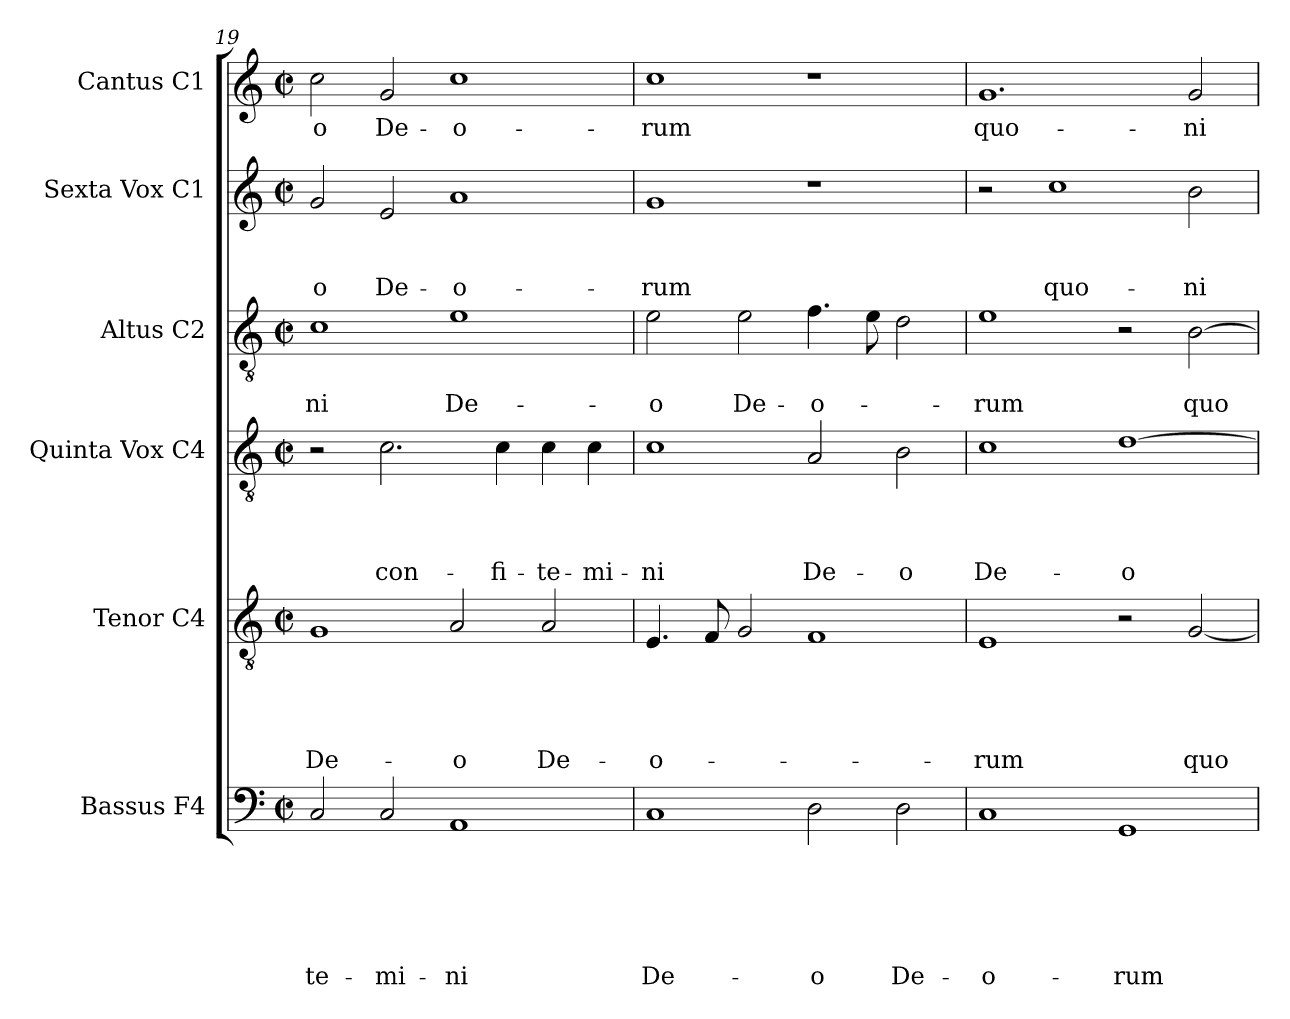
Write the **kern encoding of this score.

**kern	**text	**text	**text	**text	**text	**text	**kern	**text	**text	**text	**text	**text	**kern	**text	**text	**text	**text	**kern	**text	**text	**kern	**text	**text	**text	**kern	**text
*part6	*part6	*part6	*part6	*part6	*part6	*part6	*part5	*part5	*part5	*part5	*part5	*part5	*part4	*part4	*part4	*part4	*part4	*part3	*part3	*part3	*part2	*part2	*part2	*part2	*part1	*part1
*staff6	*staff6	*staff6	*staff6	*staff6	*staff6	*staff6	*staff5	*staff5	*staff5	*staff5	*staff5	*staff5	*staff4	*staff4	*staff4	*staff4	*staff4	*staff3	*staff3	*staff3	*staff2	*staff2	*staff2	*staff2	*staff1	*staff1
*I"Bassus F4	*	*	*	*	*	*	*I"Tenor C4	*	*	*	*	*	*I"Quinta Vox C4	*	*	*	*	*I"Altus C2	*	*	*I"Sexta Vox C1	*	*	*	*I"Cantus C1	*
*I'B	*	*	*	*	*	*	*I'T	*	*	*	*	*	*	*	*	*	*	*I'A	*	*	*	*	*	*	*I'C	*
*clefF4	*	*	*	*	*	*	*clefGv2	*	*	*	*	*	*clefGv2	*	*	*	*	*clefGv2	*	*	*clefG2	*	*	*	*clefG2	*
*k[]	*	*	*	*	*	*	*k[]	*	*	*	*	*	*k[]	*	*	*	*	*k[]	*	*	*k[]	*	*	*	*k[]	*
*C:	*	*	*	*	*	*	*C:	*	*	*	*	*	*C:	*	*	*	*	*C:	*	*	*C:	*	*	*	*C:	*
*M2/2	*	*	*	*	*	*	*M2/2	*	*	*	*	*	*M2/2	*	*	*	*	*M2/2	*	*	*M2/2	*	*	*	*M2/2	*
*met(c|)	*	*	*	*	*	*	*met(c|)	*	*	*	*	*	*met(c|)	*	*	*	*	*met(c|)	*	*	*met(c|)	*	*	*	*met(c|)	*
=19	=19	=19	=19	=19	=19	=19	=19	=19	=19	=19	=19	=19	=19	=19	=19	=19	=19	=19	=19	=19	=19	=19	=19	=19	=19	=19
!	!	!	!	!	!	!LO:LY:b	!	!	!	!	!	!LO:LY:b	!	!	!	!	!	!	!	!LO:LY:b	!	!	!	!LO:LY:b	!	!LO:LY:b
2C/	.	.	.	.	.	-te-	1G	.	.	.	.	De-	2r	.	.	.	.	1c	.	-ni	2g/	.	.	-o	2cc\	-o
!	!	!	!	!	!	!LO:LY:b	!	!	!	!	!	!	!	!	!	!	!LO:LY:b	!	!	!	!	!	!	!LO:LY:b	!	!LO:LY:b
2C/	.	.	.	.	.	-mi-	.	.	.	.	.	.	2.c\	.	.	.	con-	.	.	.	2e/	.	.	De-	2g/	De-
!	!	!	!	!	!	!LO:LY:b	!	!	!	!	!	!LO:LY:b	!	!	!	!	!	!	!	!LO:LY:b	!	!	!	!LO:LY:b	!	!LO:LY:b
1AA	.	.	.	.	.	-ni	2A/	.	.	.	.	-o	.	.	.	.	.	1e	.	De-	1a	.	.	-o-	1cc	-o-
!	!	!	!	!	!	!	!	!	!	!	!	!	!	!	!	!	!LO:LY:b	!	!	!	!	!	!	!	!	!
.	.	.	.	.	.	.	.	.	.	.	.	.	4c\	.	.	.	-fi-	.	.	.	.	.	.	.	.	.
!	!	!	!	!	!	!	!	!	!	!	!	!LO:LY:b	!	!	!	!	!LO:LY:b	!	!	!	!	!	!	!	!	!
.	.	.	.	.	.	.	2A/	.	.	.	.	De-	4c\	.	.	.	-te-	.	.	.	.	.	.	.	.	.
!	!	!	!	!	!	!	!	!	!	!	!	!	!	!	!	!	!LO:LY:b	!	!	!	!	!	!	!	!	!
.	.	.	.	.	.	.	.	.	.	.	.	.	4c\	.	.	.	-mi-	.	.	.	.	.	.	.	.	.
=20	=20	=20	=20	=20	=20	=20	=20	=20	=20	=20	=20	=20	=20	=20	=20	=20	=20	=20	=20	=20	=20	=20	=20	=20	=20	=20
!	!	!	!	!	!	!LO:LY:b	!	!	!	!	!	!LO:LY:b	!	!	!	!	!LO:LY:b	!	!	!LO:LY:b	!	!	!	!LO:LY:b	!	!LO:LY:b
1C	.	.	.	.	.	De-	4.E/	.	.	.	.	-o-	1c	.	.	.	-ni	2e\	.	-o	1g	.	.	-rum	1cc	-rum
.	.	.	.	.	.	.	8F/	.	.	.	.	.	.	.	.	.	.	.	.	.	.	.	.	.	.	.
!	!	!	!	!	!	!	!	!	!	!	!	!	!	!	!	!	!	!	!	!LO:LY:b	!	!	!	!	!	!
.	.	.	.	.	.	.	2G/	.	.	.	.	.	.	.	.	.	.	2e\	.	De-	.	.	.	.	.	.
!	!	!	!	!	!	!LO:LY:b	!	!	!	!	!	!	!	!	!	!	!LO:LY:b	!	!	!LO:LY:b	!	!	!	!	!	!
2D\	.	.	.	.	.	-o	1F	.	.	.	.	.	2A/	.	.	.	De-	4.f\	.	-o-	1r	.	.	.	1r	.
.	.	.	.	.	.	.	.	.	.	.	.	.	.	.	.	.	.	8e\	.	.	.	.	.	.	.	.
!	!	!	!	!	!	!LO:LY:b	!	!	!	!	!	!	!	!	!	!	!LO:LY:b	!	!	!	!	!	!	!	!	!
2D\	.	.	.	.	.	De-	.	.	.	.	.	.	2B\	.	.	.	-o	2d\	.	.	.	.	.	.	.	.
=21	=21	=21	=21	=21	=21	=21	=21	=21	=21	=21	=21	=21	=21	=21	=21	=21	=21	=21	=21	=21	=21	=21	=21	=21	=21	=21
!	!	!	!	!	!	!LO:LY:b	!	!	!	!	!	!LO:LY:b	!	!	!	!	!LO:LY:b	!	!	!LO:LY:b	!	!	!	!	!	!LO:LY:b
1C	.	.	.	.	.	-o-	1E	.	.	.	.	-rum	1c	.	.	.	De-	1e	.	-rum	2r	.	.	.	1.g	quo-
!	!	!	!	!	!	!	!	!	!	!	!	!	!	!	!	!	!	!	!	!	!	!	!	!LO:LY:b	!	!
.	.	.	.	.	.	.	.	.	.	.	.	.	.	.	.	.	.	.	.	.	1cc	.	.	quo-	.	.
!	!	!	!	!	!	!LO:LY:b	!	!	!	!	!	!	!	!	!	!	!LO:LY:b	!	!	!	!	!	!	!	!	!
1GG	.	.	.	.	.	-rum	2r	.	.	.	.	.	[1d	.	.	.	-o-	2r	.	.	.	.	.	.	.	.
!	!	!	!	!	!	!	!	!	!	!	!	!LO:LY:b	!	!	!	!	!	!	!	!LO:LY:b	!	!	!	!LO:LY:b	!	!LO:LY:b
.	.	.	.	.	.	.	[2G/	.	.	.	.	quo-	.	.	.	.	.	[2B\	.	quo-	2b\	.	.	-ni-	2g/	-ni-
=	=	=	=	=	=	=	=	=	=	=	=	=	=	=	=	=	=	=	=	=	=	=	=	=	=	=
*-	*-	*-	*-	*-	*-	*-	*-	*-	*-	*-	*-	*-	*-	*-	*-	*-	*-	*-	*-	*-	*-	*-	*-	*-	*-	*-
